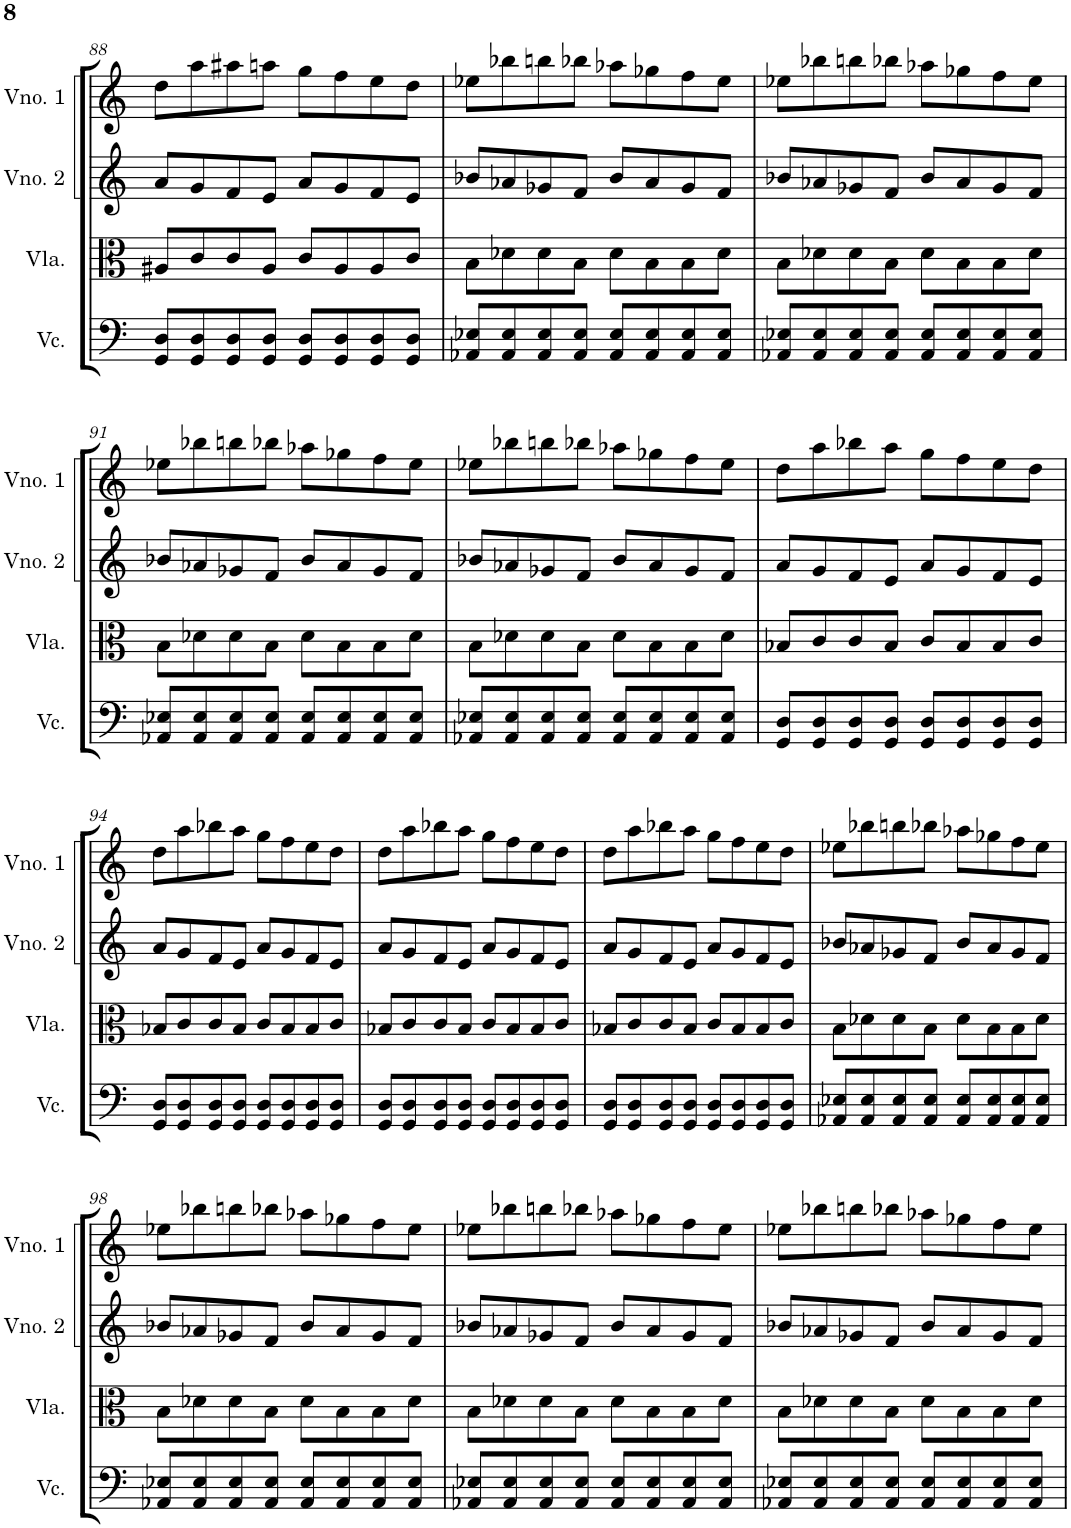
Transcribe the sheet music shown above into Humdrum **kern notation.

**kern	**kern	**kern	**kern
*part4	*part3	*part2	*part1
*staff4	*staff3	*staff2	*staff1
*I"Violoncelo	*I"Viola	*I"Violino 2	*I"Violino 1
*I'Vc.	*I'Vla.	*I'Vno. 2	*I'Vno. 1
!!LO:PB:g=z
*clefF4	*clefC3	*clefG2	*clefG2
*k[]	*k[]	*k[]	*k[]
*M4/4	*M4/4	*M4/4	*M4/4
=88	=88	=88	=88
8GG/ 8D/L	8A#X/L	8a/L	8dd\L
8GG/ 8D/	8c/	8g/	8aa\
8GG/ 8D/	8c/	8f/	8aa#X\
8GG/ 8D/J	8A#/J	8e/J	8aan\J
8GG/ 8D/L	8c/L	8a/L	8gg\L
8GG/ 8D/	8A#/	8g/	8ff\
8GG/ 8D/	8A#/	8f/	8ee\
8GG/ 8D/J	8c/J	8e/J	8dd\J
=89	=89	=89	=89
8AA-X/ 8E-X/L	8B\L	8b-X/L	8ee-X\L
8AA-/ 8E-/	8d-X\	8a-X/	8bb-X\
8AA-/ 8E-/	8d-\	8g-X/	8bbn\
8AA-/ 8E-/J	8B\J	8f/J	8bb-X\J
8AA-/ 8E-/L	8d-\L	8b-/L	8aa-X\L
8AA-/ 8E-/	8B\	8a-/	8gg-X\
8AA-/ 8E-/	8B\	8g-/	8ff\
8AA-/ 8E-/J	8d-\J	8f/J	8ee-\J
=90	=90	=90	=90
8AA-X/ 8E-X/L	8B\L	8b-X/L	8ee-X\L
8AA-/ 8E-/	8d-X\	8a-X/	8bb-X\
8AA-/ 8E-/	8d-\	8g-X/	8bbn\
8AA-/ 8E-/J	8B\J	8f/J	8bb-X\J
8AA-/ 8E-/L	8d-\L	8b-/L	8aa-X\L
8AA-/ 8E-/	8B\	8a-/	8gg-X\
8AA-/ 8E-/	8B\	8g-/	8ff\
8AA-/ 8E-/J	8d-\J	8f/J	8ee-\J
!!LO:LB:g=z
=91	=91	=91	=91
8AA-X/ 8E-X/L	8B\L	8b-X/L	8ee-X\L
8AA-/ 8E-/	8d-X\	8a-X/	8bb-X\
8AA-/ 8E-/	8d-\	8g-X/	8bbn\
8AA-/ 8E-/J	8B\J	8f/J	8bb-X\J
8AA-/ 8E-/L	8d-\L	8b-/L	8aa-X\L
8AA-/ 8E-/	8B\	8a-/	8gg-X\
8AA-/ 8E-/	8B\	8g-/	8ff\
8AA-/ 8E-/J	8d-\J	8f/J	8ee-\J
=92	=92	=92	=92
8AA-X/ 8E-X/L	8B\L	8b-X/L	8ee-X\L
8AA-/ 8E-/	8d-X\	8a-X/	8bb-X\
8AA-/ 8E-/	8d-\	8g-X/	8bbn\
8AA-/ 8E-/J	8B\J	8f/J	8bb-X\J
8AA-/ 8E-/L	8d-\L	8b-/L	8aa-X\L
8AA-/ 8E-/	8B\	8a-/	8gg-X\
8AA-/ 8E-/	8B\	8g-/	8ff\
8AA-/ 8E-/J	8d-\J	8f/J	8ee-\J
=93	=93	=93	=93
8GG/ 8D/L	8B-X/L	8a/L	8dd\L
8GG/ 8D/	8c/	8g/	8aa\
8GG/ 8D/	8c/	8f/	8bb-X\
8GG/ 8D/J	8B-/J	8e/J	8aa\J
8GG/ 8D/L	8c/L	8a/L	8gg\L
8GG/ 8D/	8B-/	8g/	8ff\
8GG/ 8D/	8B-/	8f/	8ee\
8GG/ 8D/J	8c/J	8e/J	8dd\J
!!LO:LB:g=z
=94	=94	=94	=94
8GG/ 8D/L	8B-X/L	8a/L	8dd\L
8GG/ 8D/	8c/	8g/	8aa\
8GG/ 8D/	8c/	8f/	8bb-X\
8GG/ 8D/J	8B-/J	8e/J	8aa\J
8GG/ 8D/L	8c/L	8a/L	8gg\L
8GG/ 8D/	8B-/	8g/	8ff\
8GG/ 8D/	8B-/	8f/	8ee\
8GG/ 8D/J	8c/J	8e/J	8dd\J
=95	=95	=95	=95
8GG/ 8D/L	8B-X/L	8a/L	8dd\L
8GG/ 8D/	8c/	8g/	8aa\
8GG/ 8D/	8c/	8f/	8bb-X\
8GG/ 8D/J	8B-/J	8e/J	8aa\J
8GG/ 8D/L	8c/L	8a/L	8gg\L
8GG/ 8D/	8B-/	8g/	8ff\
8GG/ 8D/	8B-/	8f/	8ee\
8GG/ 8D/J	8c/J	8e/J	8dd\J
=96	=96	=96	=96
8GG/ 8D/L	8B-X/L	8a/L	8dd\L
8GG/ 8D/	8c/	8g/	8aa\
8GG/ 8D/	8c/	8f/	8bb-X\
8GG/ 8D/J	8B-/J	8e/J	8aa\J
8GG/ 8D/L	8c/L	8a/L	8gg\L
8GG/ 8D/	8B-/	8g/	8ff\
8GG/ 8D/	8B-/	8f/	8ee\
8GG/ 8D/J	8c/J	8e/J	8dd\J
=97	=97	=97	=97
8AA-X/ 8E-X/L	8B\L	8b-X/L	8ee-X\L
8AA-/ 8E-/	8d-X\	8a-X/	8bb-X\
8AA-/ 8E-/	8d-\	8g-X/	8bbn\
8AA-/ 8E-/J	8B\J	8f/J	8bb-X\J
8AA-/ 8E-/L	8d-\L	8b-/L	8aa-X\L
8AA-/ 8E-/	8B\	8a-/	8gg-X\
8AA-/ 8E-/	8B\	8g-/	8ff\
8AA-/ 8E-/J	8d-\J	8f/J	8ee-\J
!!LO:LB:g=z
=98	=98	=98	=98
8AA-X/ 8E-X/L	8B\L	8b-X/L	8ee-X\L
8AA-/ 8E-/	8d-X\	8a-X/	8bb-X\
8AA-/ 8E-/	8d-\	8g-X/	8bbn\
8AA-/ 8E-/J	8B\J	8f/J	8bb-X\J
8AA-/ 8E-/L	8d-\L	8b-/L	8aa-X\L
8AA-/ 8E-/	8B\	8a-/	8gg-X\
8AA-/ 8E-/	8B\	8g-/	8ff\
8AA-/ 8E-/J	8d-\J	8f/J	8ee-\J
=99	=99	=99	=99
8AA-X/ 8E-X/L	8B\L	8b-X/L	8ee-X\L
8AA-/ 8E-/	8d-X\	8a-X/	8bb-X\
8AA-/ 8E-/	8d-\	8g-X/	8bbn\
8AA-/ 8E-/J	8B\J	8f/J	8bb-X\J
8AA-/ 8E-/L	8d-\L	8b-/L	8aa-X\L
8AA-/ 8E-/	8B\	8a-/	8gg-X\
8AA-/ 8E-/	8B\	8g-/	8ff\
8AA-/ 8E-/J	8d-\J	8f/J	8ee-\J
=100	=100	=100	=100
8AA-X/ 8E-X/L	8B\L	8b-X/L	8ee-X\L
8AA-/ 8E-/	8d-X\	8a-X/	8bb-X\
8AA-/ 8E-/	8d-\	8g-X/	8bbn\
8AA-/ 8E-/J	8B\J	8f/J	8bb-X\J
8AA-/ 8E-/L	8d-\L	8b-/L	8aa-X\L
8AA-/ 8E-/	8B\	8a-/	8gg-X\
8AA-/ 8E-/	8B\	8g-/	8ff\
8AA-/ 8E-/J	8d-\J	8f/J	8ee-\J
=	=	=	=
*-	*-	*-	*-
